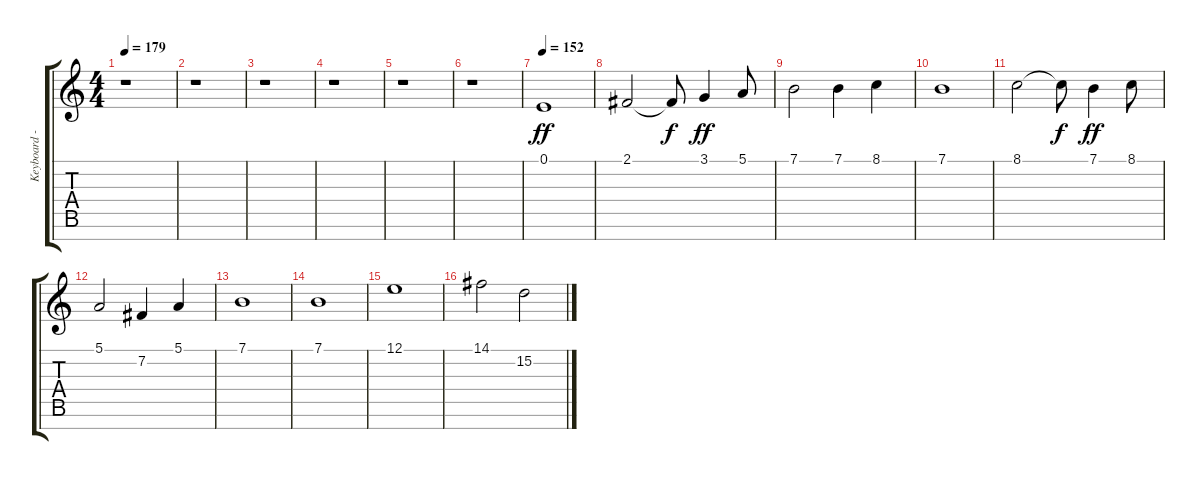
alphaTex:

\track ("Keyboard - 2" "Keyboard -") {instrument stringensemble1}
\staff {score tabs}
\tuning (E4 B3 G3 D3 A2 E2 B1) {hide}
\ts (4 4)
\tempo 179
\clef g2
\ks c
r.1{dy ff} |
r.1 |
r.1 |
r.1 |
r.1 |
r.1 |
\tempo 152
0.1.1{instrument stringensemble1} |
2.1.2 2.1{t}.8{dy f} 3.1.4{dy ff} 5.1.8 |
7.1.2 7.1.4 8.1.4 |
7.1.1 |
8.1.2 8.1{t}.8{dy f} 7.1.4{dy ff} 8.1.8 |
5.1.2 7.2.4 5.1.4 |
7.1.1 |
7.1.1 |
12.1.1 |
14.1.2 15.2.2
